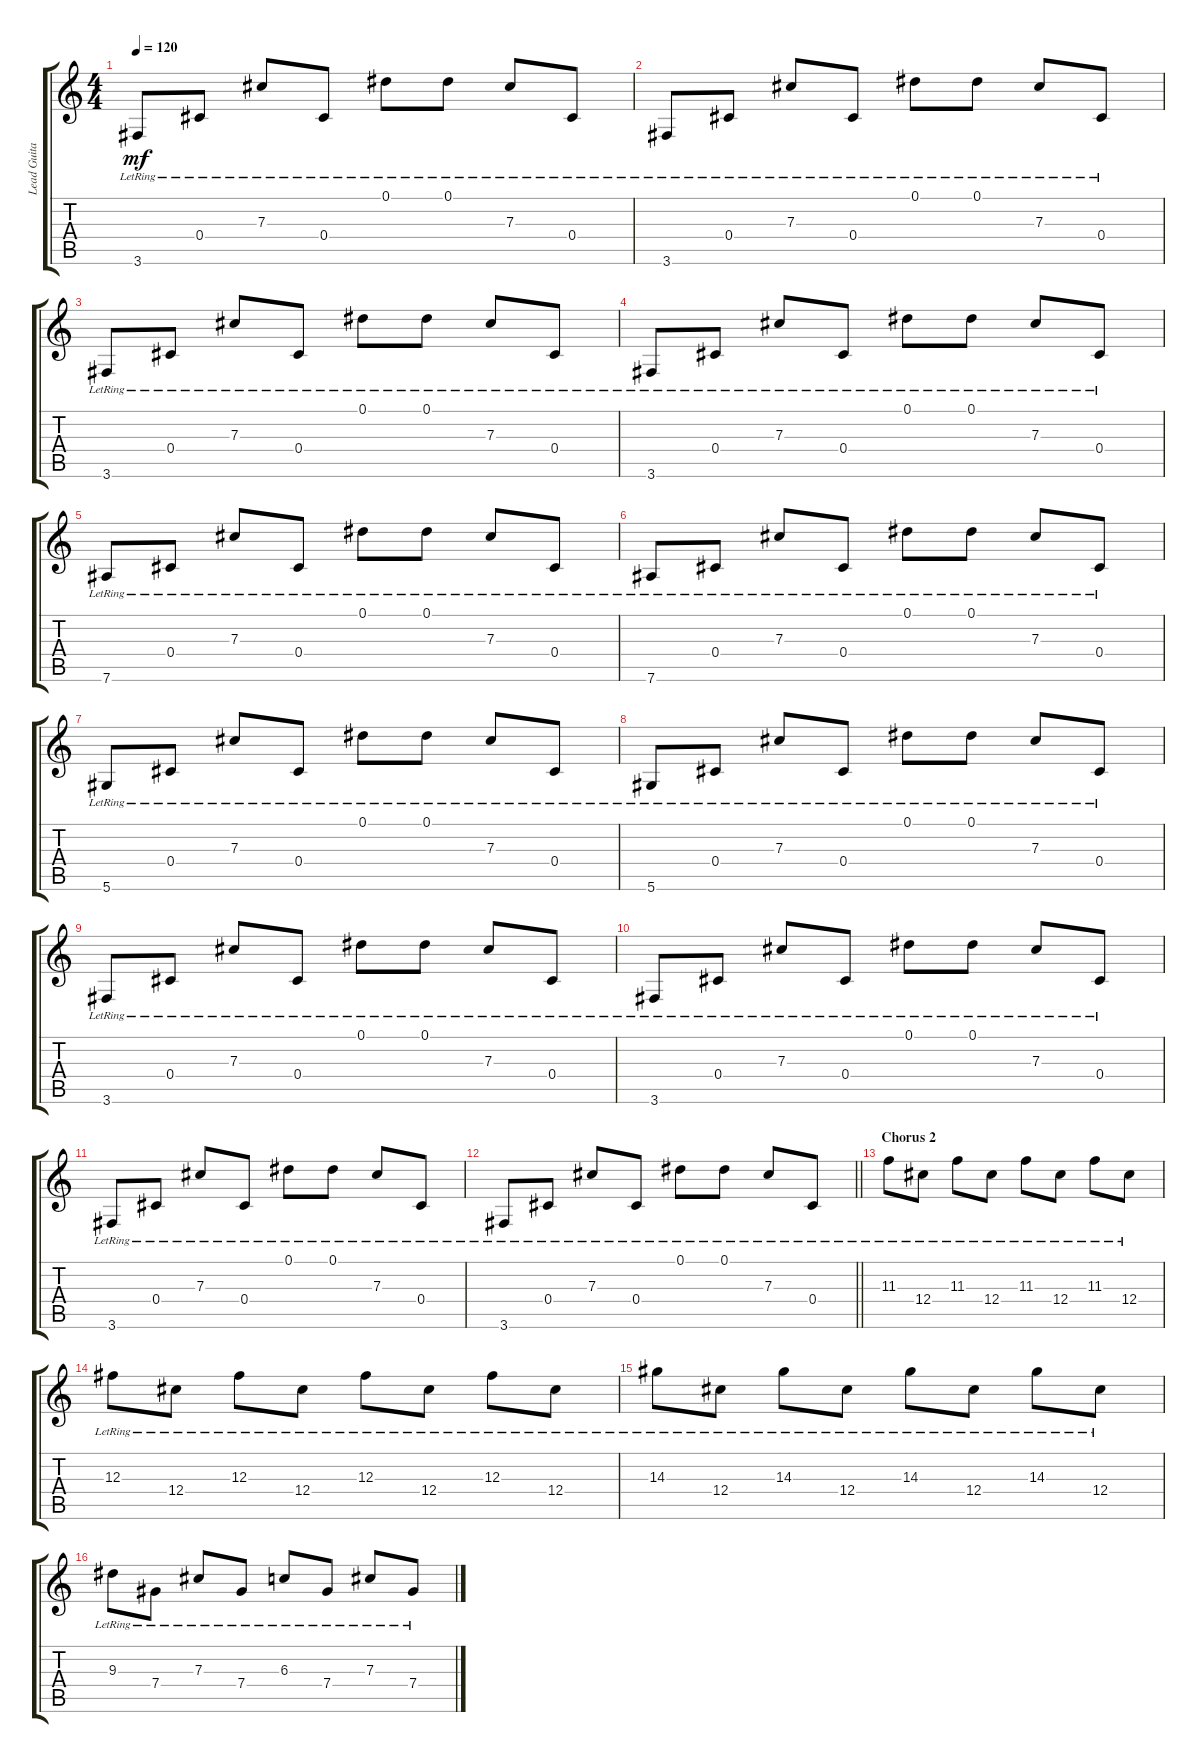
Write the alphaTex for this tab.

\track ("Lead Guitar 2" "Lead Guita") {instrument overdrivenguitar}
\staff {score tabs}
\tuning (Eb4 Bb3 Gb3 Db3 Ab2 Eb2) {hide}
\ts (4 4)
\tempo 120
\clef g2
\ks c
3.6{lr}.8{dy mf} 0.4{lr}.8 7.3{lr}.8 0.4{lr}.8 0.1{lr}.8 0.1{lr}.8 7.3{lr}.8 0.4{lr}.8 |
3.6{lr}.8 0.4{lr}.8 7.3{lr}.8 0.4{lr}.8 0.1{lr}.8 0.1{lr}.8 7.3{lr}.8 0.4{lr}.8 |
3.6{lr}.8 0.4{lr}.8 7.3{lr}.8 0.4{lr}.8 0.1{lr}.8 0.1{lr}.8 7.3{lr}.8 0.4{lr}.8 |
3.6{lr}.8 0.4{lr}.8 7.3{lr}.8 0.4{lr}.8 0.1{lr}.8 0.1{lr}.8 7.3{lr}.8 0.4{lr}.8 |
7.6{lr}.8 0.4{lr}.8 7.3{lr}.8 0.4{lr}.8 0.1{lr}.8 0.1{lr}.8 7.3{lr}.8 0.4{lr}.8 |
7.6{lr}.8 0.4{lr}.8 7.3{lr}.8 0.4{lr}.8 0.1{lr}.8 0.1{lr}.8 7.3{lr}.8 0.4{lr}.8 |
5.6{lr}.8 0.4{lr}.8 7.3{lr}.8 0.4{lr}.8 0.1{lr}.8 0.1{lr}.8 7.3{lr}.8 0.4{lr}.8 |
5.6{lr}.8 0.4{lr}.8 7.3{lr}.8 0.4{lr}.8 0.1{lr}.8 0.1{lr}.8 7.3{lr}.8 0.4{lr}.8 |
3.6{lr}.8 0.4{lr}.8 7.3{lr}.8 0.4{lr}.8 0.1{lr}.8 0.1{lr}.8 7.3{lr}.8 0.4{lr}.8 |
3.6{lr}.8 0.4{lr}.8 7.3{lr}.8 0.4{lr}.8 0.1{lr}.8 0.1{lr}.8 7.3{lr}.8 0.4{lr}.8 |
3.6{lr}.8 0.4{lr}.8 7.3{lr}.8 0.4{lr}.8 0.1{lr}.8 0.1{lr}.8 7.3{lr}.8 0.4{lr}.8 |
\barLineRight lightlight
3.6{lr}.8 0.4{lr}.8 7.3{lr}.8 0.4{lr}.8 0.1{lr}.8 0.1{lr}.8 7.3{lr}.8 0.4{lr}.8 |
\section ("" "Chorus 2")
11.3{lr}.8 12.4{lr}.8 11.3{lr}.8 12.4{lr}.8 11.3{lr}.8 12.4{lr}.8 11.3{lr}.8 12.4{lr}.8 |
12.3{lr}.8 12.4{lr}.8 12.3{lr}.8 12.4{lr}.8 12.3{lr}.8 12.4{lr}.8 12.3{lr}.8 12.4{lr}.8 |
14.3{lr}.8 12.4{lr}.8 14.3{lr}.8 12.4{lr}.8 14.3{lr}.8 12.4{lr}.8 14.3{lr}.8 12.4{lr}.8 |
9.3{lr}.8 7.4{lr}.8 7.3{lr}.8 7.4{lr}.8 6.3{lr}.8 7.4{lr}.8 7.3{lr}.8 7.4{lr}.8
